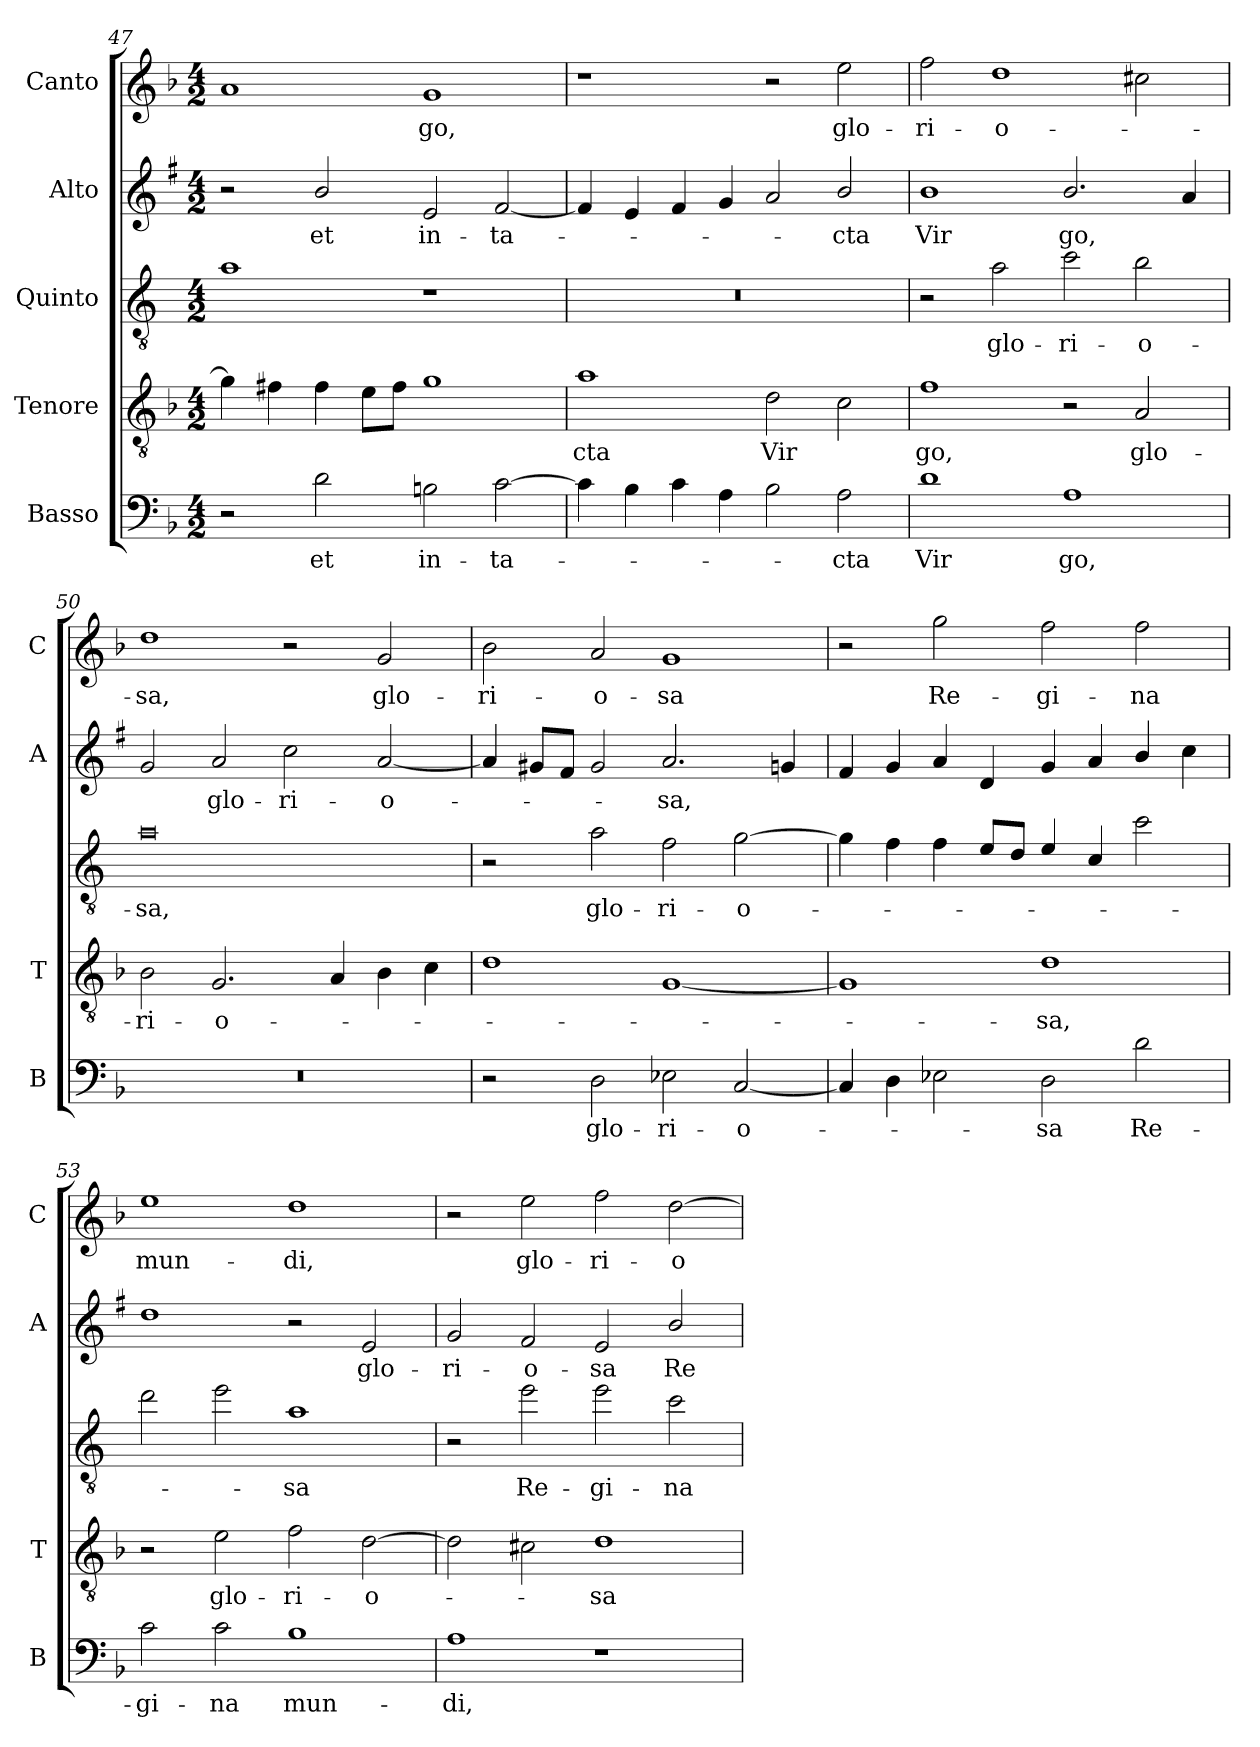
**kern	**text	**kern	**text	**kern	**text	**kern	**text	**kern	**text
*part5	*part5	*part4	*part4	*part3	*part3	*part2	*part2	*part1	*part1
*staff5	*staff5	*staff4	*staff4	*staff3	*staff3	*staff2	*staff2	*staff1	*staff1
*I"Basso	*	*I"Tenore	*	*I"Quinto	*	*I"Alto	*	*I"Canto	*
*I'B	*	*I'T	*	*	*	*I'A	*	*I'C	*
!!LO:LB:g=z
*clefF4	*	*clefGv2	*	*clefGv2	*	*clefG2	*	*clefG2	*
*	*	*	*	*ITrd4c7	*	*ITrd1c2	*	*	*
*k[b-]	*	*k[b-]	*	*k[b-]	*	*k[b-]	*	*k[b-]	*
*F:	*	*F:	*	*F:	*	*F:	*	*F:	*
*M4/2	*	*M4/2	*	*M4/2	*	*M4/2	*	*M4/2	*
=47	=47	=47	=47	=47	=47	=47	=47	=47	=47
2r	.	4g\]	.	1d	.	2r	.	1a	.
.	.	4f#X\	.	.	.	.	.	.	.
!	!LO:LY:b	!	!	!	!	!	!LO:LY:b	!	!
2d\	et	4f#\	.	.	.	2a/	et	.	.
.	.	8e\L	.	.	.	.	.	.	.
.	.	8f#\J	.	.	.	.	.	.	.
!	!LO:LY:b	!	!	!	!	!	!LO:LY:b	!	!LO:LY:b
2Bn\	in-	1g	.	1r	.	2d/	in-	1g	go,
!	!LO:LY:b	!	!	!	!	!	!LO:LY:b	!	!
[2c\	-ta-	.	.	.	.	[2e/	-ta-	.	.
=48	=48	=48	=48	=48	=48	=48	=48	=48	=48
!	!	!	!LO:LY:b	!	!	!	!	!	!
4c\]	.	1a	-cta	0r	.	4e/]	.	1r	.
4B-\	.	.	.	.	.	4d/	.	.	.
4c\	.	.	.	.	.	4e/	.	.	.
4A\	.	.	.	.	.	4f/	.	.	.
!	!	!	!LO:LY:b	!	!	!	!	!	!
2B-\	.	2d\	Vir	.	.	2g/	.	2r	.
!	!LO:LY:b	!	!	!	!	!	!LO:LY:b	!	!LO:LY:b
2A\	-cta	2c\	.	.	.	2a/	-cta	2ee\	glo-
=49	=49	=49	=49	=49	=49	=49	=49	=49	=49
!	!LO:LY:b	!	!LO:LY:b	!	!	!	!LO:LY:b	!	!LO:LY:b
1d	Vir	1f	go,	2r	.	1a	Vir	2ff\	-ri-
!	!	!	!	!	!LO:LY:b	!	!	!	!LO:LY:b
.	.	.	.	2d\	glo-	.	.	1dd	-o-
!	!LO:LY:b	!	!	!	!LO:LY:b	!	!LO:LY:b	!	!
1A	go,	2r	.	2f\	-ri-	2.a/	go,	.	.
!	!	!	!LO:LY:b	!	!LO:LY:b	!	!	!	!
.	.	2A/	glo-	2e\	-o-	.	.	2cc#X\	.
.	.	.	.	.	.	4g/	.	.	.
=50	=50	=50	=50	=50	=50	=50	=50	=50	=50
!	!	!	!LO:LY:b	!	!LO:LY:b	!	!	!	!LO:LY:b
0r	.	2B-\	-ri-	0d	-sa,	2f/	.	1dd	-sa,
!	!	!	!LO:LY:b	!	!	!	!LO:LY:b	!	!
.	.	2.G/	-o-	.	.	2g/	glo-	.	.
!	!	!	!	!	!	!	!LO:LY:b	!	!
.	.	.	.	.	.	2b-\	-ri-	2r	.
.	.	4A/	.	.	.	.	.	.	.
!	!	!	!	!	!	!	!LO:LY:b	!	!LO:LY:b
.	.	4B-\	.	.	.	[2g/	-o-	2g/	glo-
.	.	4c\	.	.	.	.	.	.	.
=51	=51	=51	=51	=51	=51	=51	=51	=51	=51
!	!	!	!	!	!	!	!	!	!LO:LY:b
2r	.	1d	.	2r	.	4g/]	.	2b-\	-ri-
.	.	.	.	.	.	8f#X/L	.	.	.
.	.	.	.	.	.	8e/J	.	.	.
!	!LO:LY:b	!	!	!	!LO:LY:b	!	!	!	!LO:LY:b
2D\	glo-	.	.	2d\	glo-	2f#/	.	2a/	-o-
!	!LO:LY:b	!	!	!	!LO:LY:b	!	!LO:LY:b	!	!LO:LY:b
2E-X\	-ri-	[1G	.	2B-\	-ri-	2.g/	-sa,	1g	-sa
!	!LO:LY:b	!	!	!	!LO:LY:b	!	!	!	!
[2C/	-o-	.	.	[2c\	-o-	.	.	.	.
.	.	.	.	.	.	4fn/	.	.	.
=52	=52	=52	=52	=52	=52	=52	=52	=52	=52
4C/]	.	1G]	.	4c\]	.	4e/	.	2r	.
4D\	.	.	.	4B-\	.	4f/	.	.	.
!	!	!	!	!	!	!	!	!	!LO:LY:b
2E-X\	.	.	.	4B-\	.	4g/	.	2gg\	Re-
.	.	.	.	8A/L	.	4c/	.	.	.
.	.	.	.	8G/J	.	.	.	.	.
!	!LO:LY:b	!	!LO:LY:b	!	!	!	!	!	!LO:LY:b
2D\	-sa	1d	-sa,	4A/	.	4f/	.	2ff\	-gi-
.	.	.	.	4F/	.	4g/	.	.	.
!	!LO:LY:b	!	!	!	!	!	!	!	!LO:LY:b
2d\	Re-	.	.	2f\	.	4a/	.	2ff\	-na
.	.	.	.	.	.	4b-\	.	.	.
!!LO:PB:g=z
=53	=53	=53	=53	=53	=53	=53	=53	=53	=53
!	!LO:LY:b	!	!	!	!	!	!	!	!LO:LY:b
2c\	-gi-	2r	.	2g\	.	1cc	.	1ee	mun-
!	!LO:LY:b	!	!LO:LY:b	!	!	!	!	!	!
2c\	-na	2e\	glo-	2a\	.	.	.	.	.
!	!LO:LY:b	!	!LO:LY:b	!	!LO:LY:b	!	!	!	!LO:LY:b
1B-	mun-	2f\	-ri-	1d	-sa	2r	.	1dd	-di,
!	!	!	!LO:LY:b	!	!	!	!LO:LY:b	!	!
.	.	[2d\	-o-	.	.	2d/	glo-	.	.
=54	=54	=54	=54	=54	=54	=54	=54	=54	=54
!	!LO:LY:b	!	!	!	!	!	!LO:LY:b	!	!
1A	-di,	2d\]	.	2r	.	2f/	-ri-	2r	.
!	!	!	!	!	!LO:LY:b	!	!LO:LY:b	!	!LO:LY:b
.	.	2c#X\	.	2a\	Re-	2e/	-o-	2ee\	glo-
!	!	!	!LO:LY:b	!	!LO:LY:b	!	!LO:LY:b	!	!LO:LY:b
1r	.	1d	-sa	2a\	-gi-	2d/	-sa	2ff\	-ri-
!	!	!	!	!	!LO:LY:b	!	!LO:LY:b	!	!LO:LY:b
.	.	.	.	2f\	-na	2a/	Re-	[2dd\	-o-
=	=	=	=	=	=	=	=	=	=
*-	*-	*-	*-	*-	*-	*-	*-	*-	*-
